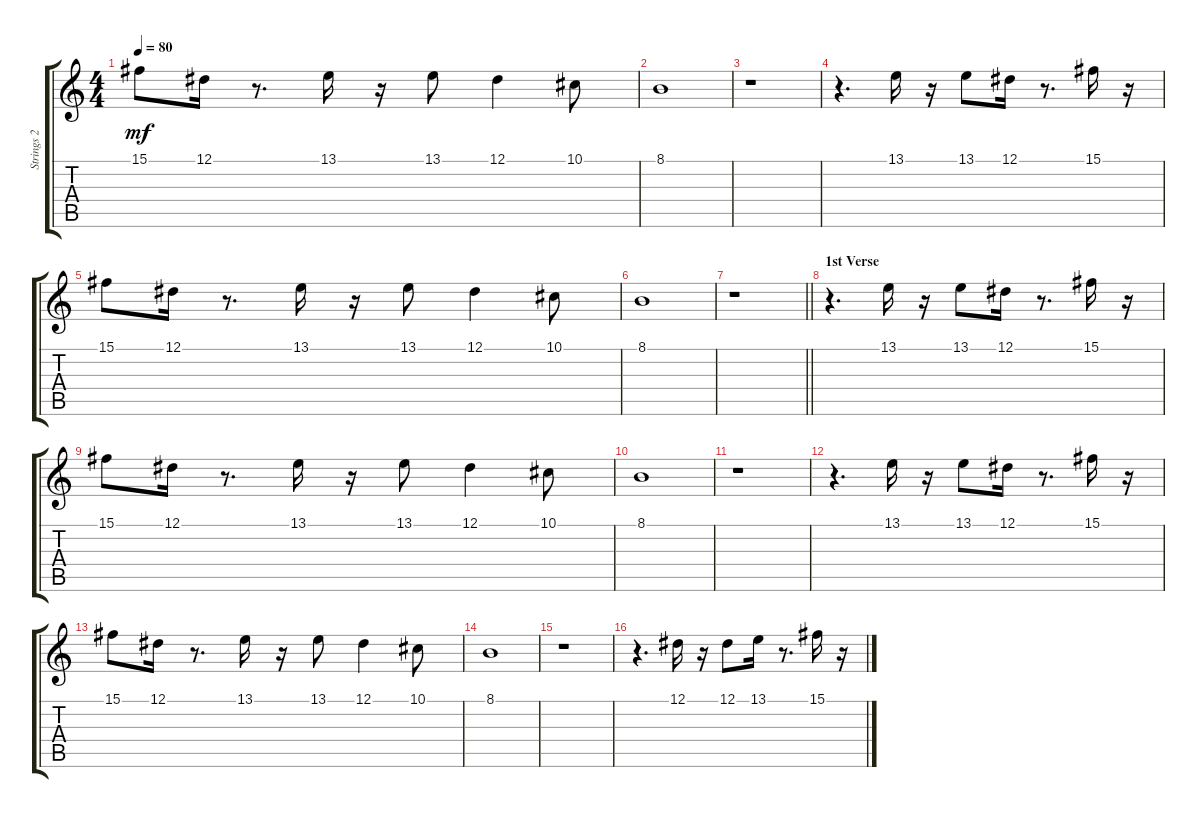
\track ("Strings 2" "Strings 2") {instrument stringensemble1}
\staff {score tabs}
\tuning (Eb4 Bb3 Gb3 Db3 Ab2 Eb2) {hide}
\ts (4 4)
\tempo 80
\clef g2
\ks c
15.1.8{dy mf} 12.1.16 r.8{d} 13.1.16 r.16 13.1.8 12.1.4 10.1.8 |
8.1.1 |
r.1 |
r.4{d} 13.1.16 r.16 13.1.8 12.1.16 r.8{d} 15.1.16 r.16 |
15.1.8 12.1.16 r.8{d} 13.1.16 r.16 13.1.8 12.1.4 10.1.8 |
8.1.1 |
\barLineRight lightlight
r.1 |
\section ("" "1st Verse")
r.4{d} 13.1.16 r.16 13.1.8 12.1.16 r.8{d} 15.1.16 r.16 |
15.1.8 12.1.16 r.8{d} 13.1.16 r.16 13.1.8 12.1.4 10.1.8 |
8.1.1 |
r.1 |
r.4{d} 13.1.16 r.16 13.1.8 12.1.16 r.8{d} 15.1.16 r.16 |
15.1.8 12.1.16 r.8{d} 13.1.16 r.16 13.1.8 12.1.4 10.1.8 |
8.1.1 |
r.1 |
r.4{d} 12.1.16 r.16 12.1.8 13.1.16 r.8{d} 15.1.16 r.16
